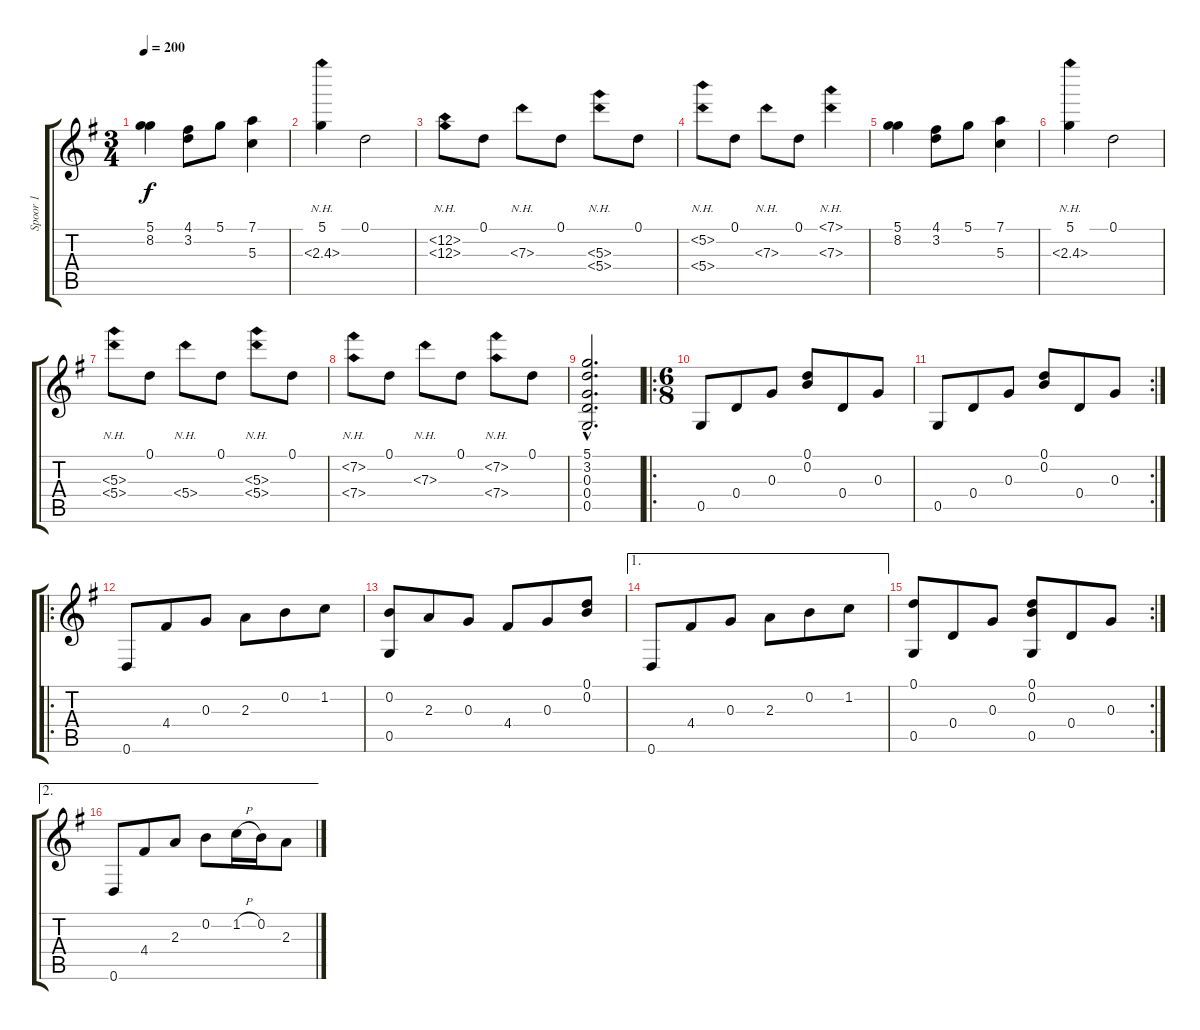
\track ("Spoor 1" "Spoor 1") {instrument acousticguitarnylon}
\staff {score tabs}
\tuning (D4 B3 G3 D3 G2 D2) {hide}
\ts (3 4)
\tempo 200
\clef g2
\ks g
(5.1 8.2).4{dy f instrument acousticguitarnylon} (4.1 3.2).8 5.1.8 (7.1 5.3).4 |
(5.1 2.3{nh}).4 0.1.2 |
(12.2{nh} 12.3{nh}).8 0.1.8 7.3{nh}.8 0.1.8 (5.3{nh} 5.4{nh}).8 0.1.8 |
(5.2{nh} 5.4{nh}).8 0.1.8 7.3{nh}.8 0.1.8 (7.1{nh} 7.3{nh}).4 |
(5.1 8.2).4 (4.1 3.2).8 5.1.8 (7.1 5.3).4 |
(5.1 2.3{nh}).4 0.1.2 |
(5.3{nh} 5.4{nh}).8 0.1.8 5.4{nh}.8 0.1.8 (5.3{nh} 5.4{nh}).8 0.1.8 |
(7.2{nh} 7.4{nh}).8 0.1.8 7.3{nh}.8 0.1.8 (7.2{nh} 7.4{nh}).8 0.1.8 |
(5.1{hac} 3.2{hac} 0.3{hac} 0.4{hac} 0.5{hac}).2{d} |
\ro
\ts (6 8)
0.5.8 0.4.8 0.3.8 (0.1 0.2).8 0.4.8 0.3.8 |
\rc 2
0.5.8 0.4.8 0.3.8 (0.1 0.2).8 0.4.8 0.3.8 |
\ro
0.6.8 4.4.8 0.3.8 2.3.8 0.2.8 1.2.8 |
(0.2 0.5).8 2.3.8 0.3.8 4.4.8 0.3.8 (0.1 0.2).8 |
\ae 1
0.6.8 4.4.8 0.3.8 2.3.8 0.2.8 1.2.8 |
\rc 2
(0.1 0.5).8 0.4.8 0.3.8 (0.1 0.2 0.5).8 0.4.8 0.3.8 |
\ae 2
0.6.8 4.4.8 2.3.8 0.2.8 1.2{h}.16 0.2.16 2.3.8
